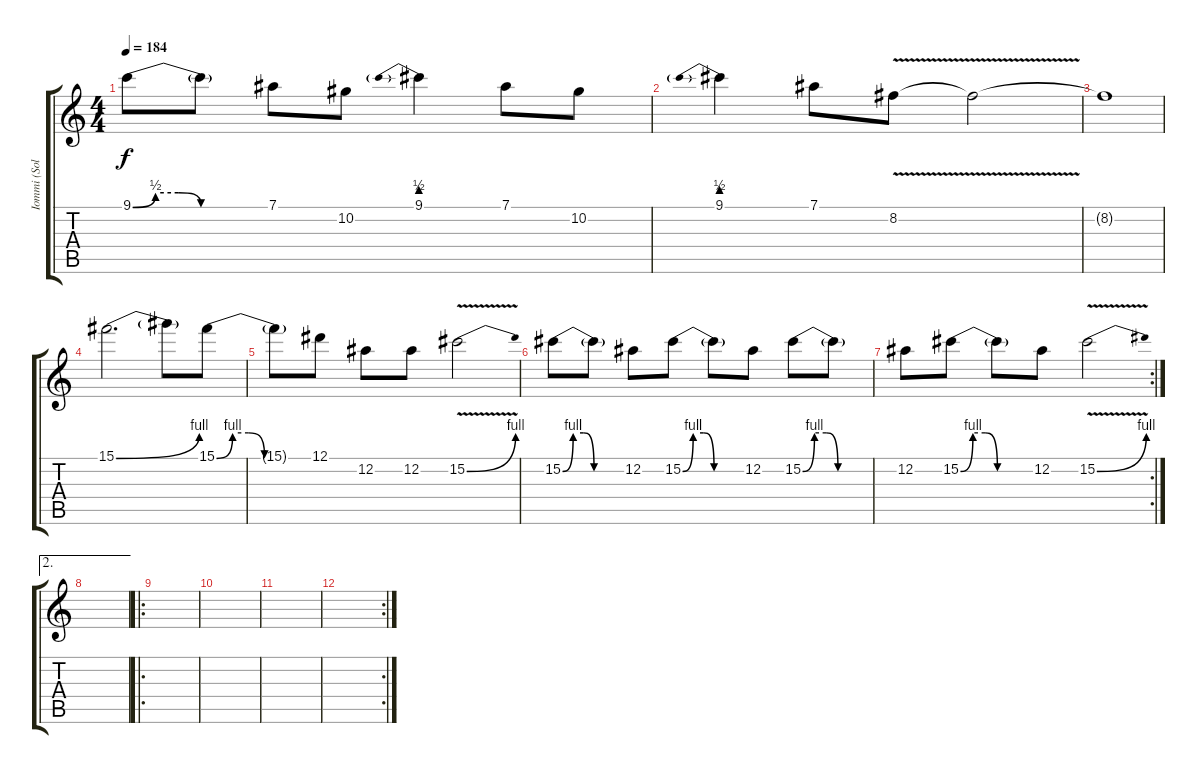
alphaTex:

\track ("Iommi (Solo)" "Iommi (Sol") {instrument distortionguitar}
\staff {score tabs}
\tuning (Eb4 Bb3 Gb3 Db3 Ab2 Eb2) {hide}
\ts (4 4)
\tempo 184
\clef g2
\ks c
9.1{be (custom 0 0 10 2 20 2 30 0 60 0)}.8{dy f} 9.1{t}.8 7.1.8 10.2.8 9.1{be (prebend 0 2 60 2)}.4 7.1.8 10.2.8 |
9.1{be (prebend 0 2 60 2)}.4 7.1.8 8.2{v}.8 8.2{t}.2 |
8.2{t}.1 |
15.1{be (bend 0 0 60 4)}.2{d} 15.1{t}.8 15.1{be (custom 0 0 10 4 20 4 30 0 60 0)}.8 |
15.1{t}.8 12.1.8 12.2.8 12.2.8 15.2{be (bend 0 0 60 4) v}.2 |
15.2{be (custom 0 0 10 4 20 4 30 0 60 0)}.8 15.2{t}.8 12.2.8 15.2{be (custom 0 0 10 4 20 4 30 0 60 0)}.8 15.2{t}.8 12.2.8 15.2{be (custom 0 0 10 4 20 4 30 0 60 0)}.8 15.2{t}.8 |
\rc 2
12.2.8 15.2{be (custom 0 0 10 4 20 4 30 0 60 0)}.8 15.2{t}.8 12.2.8 15.2{be (bend 0 0 60 4) v}.2 |
\ae 2
|
\ro
|
|
|
\rc 2
